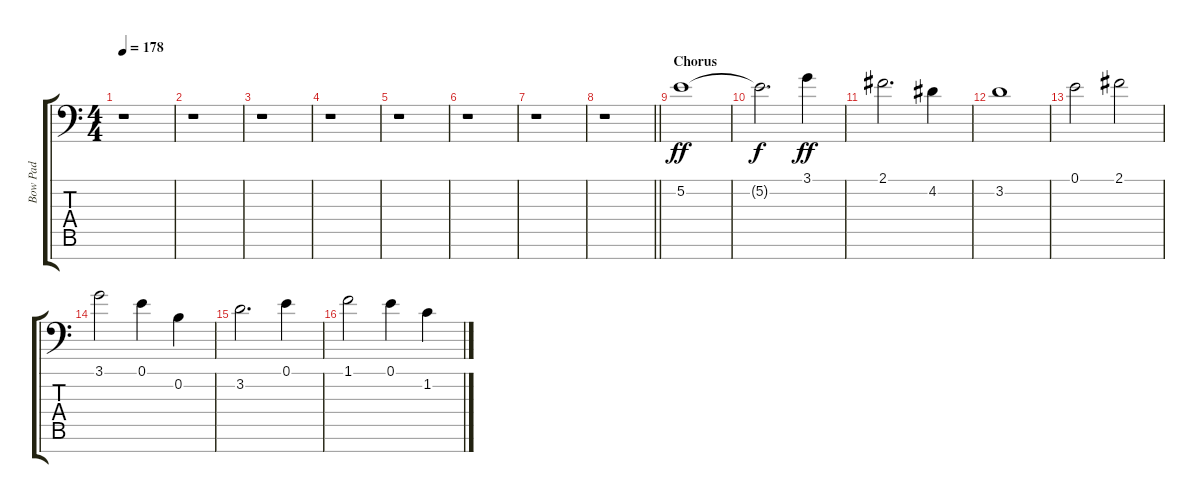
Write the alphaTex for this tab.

\track ("Bow Pad" "Bow Pad") {instrument pad5bowed}
\staff {score tabs}
\tuning (E4 B3 G3 D3 A2 E2 C-1) {hide}
\ts (4 4)
\tempo 178
\clef f4
\ks c
r.1{dy ff} |
r.1 |
r.1 |
r.1 |
r.1 |
r.1 |
r.1 |
\barLineRight lightlight
r.1 |
\section ("" "Chorus")
5.2.1 |
5.2{t}.2{d dy f} 3.1.4{dy ff} |
2.1.2{d} 4.2.4 |
3.2.1 |
0.1.2 2.1.2 |
3.1.2 0.1.4 0.2.4 |
3.2.2{d} 0.1.4 |
1.1.2 0.1.4 1.2.4
